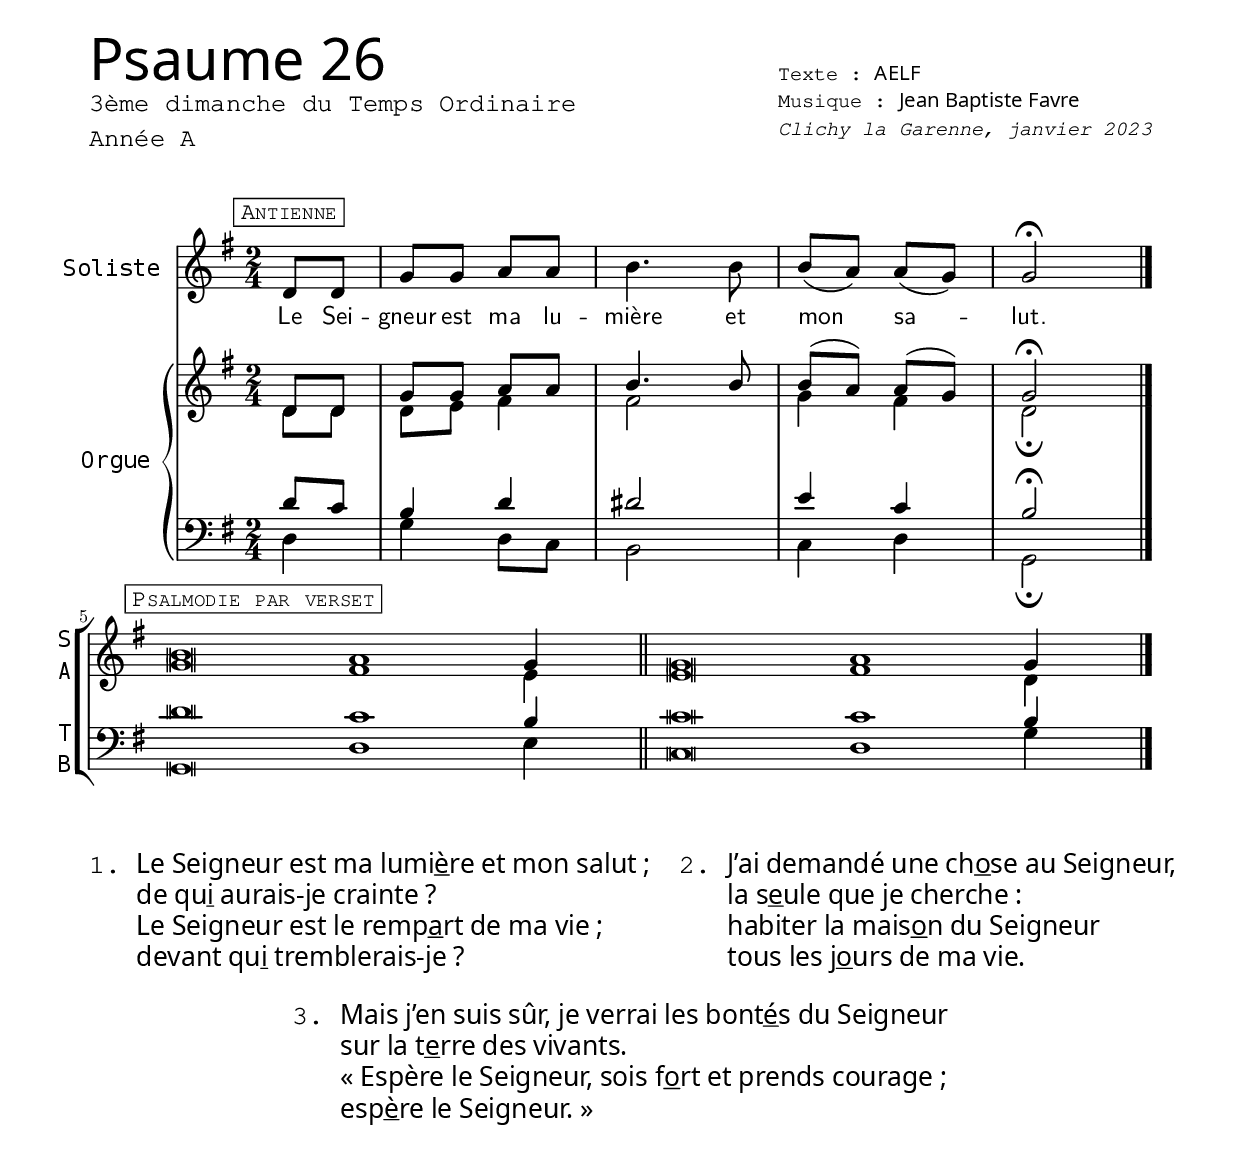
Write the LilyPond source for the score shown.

\version "2.18.2"
\language "english"
\include "../libs/commonFunctions.ily"

tempoVerseRallentando = {
  \set Score.tempoHideNote = ##t
  \tempo 4=60
}
tempoVerseAcelerando = {
  \set Score.tempoHideNote = ##t
  \tempo 2=120
}

scoreHeader = \header {
  title = "Psaume 26"
  subtitle = \markup { \column{"3ème dimanche du Temps Ordinaire" "Année A"}}
  composer = "Jean Baptiste Favre"
  poet = "AELF"
  date = "Clichy la Garenne, janvier 2023"
}

global = {
  \key g \major
  \time 2/4
}

%%%%%%%%%%%%%%%%%%%%%%%%%%%%%%
%%%%%%%%%% Antiphon %%%%%%%%%%
%%%%%%%%%%%%%%%%%%%%%%%%%%%%%%

antiphonRythm = {
  \autoBeamOff
 \partial 4 s4 s2*4 \bar "|." \break
}
antiphonMusicSoprano = \relative c' {
  \markCustom "Antienne"
  d8 d g8 g a a b4. b8 b (a) a (g) g2
  }

antiphonMusicAlto = \relative c' {
  d8 d d8 e fs4 fs2 g4 fs4 d2
  }

antiphonMusicTenor = \relative c' {
  d8 c b4 d ds2 e4 c b2
  }

antiphonMusicBass = \relative c {
  d4 g4 d8 c b2 c4 d4 g,2
  }

antiphonLyrics = \lyricmode {
  Le Sei -- gneur est ma lu -- mière et mon sa -- lut.
  }

antiphonLyricsSoprano = \antiphonLyrics
antiphonLyricsAlto = {}
antiphonLyricsTenor = {}
antiphonLyricsBass = {}

%%%%%%%%%%%%%%%%%%%%%%%%%%%%%%%%%%%%%%%%%%%%%%
%%%%%%%%%%          Verses          %%%%%%%%%%
%%%%%%%%%%%%%%%%%%%%%%%%%%%%%%%%%%%%%%%%%%%%%%
verseStropheRythm = {
  \accidentalStyle forget
  \once \override Score.RehearsalMark.break-align-symbols = #'(clef)
  \markCustom "Psalmodie par verset" \cadenzaOn
  \tempoVerseAcelerando s\breve s1 \tempoVerseRallentando s4 \bar "||"
  \tempoVerseAcelerando s\breve s1 \tempoVerseRallentando s4 \bar "|." \break
}
verseStropheMusicSoprano = \relative c'' {
  b\breve a1 g4
  g\breve a1 g4
  }
verseStropheMusicAlto = \relative c'' {
  g\breve fs1 e4
  e\breve fs1 d4
  }

verseStropheMusicTenor = \relative c' {
  d\breve c1 b4
  c\breve c1 b4
  }

verseStropheMusicBass = \relative c {
  g\breve d'1 e4
  c\breve d1 g4
  }

verseLyrics = \markuplist {
  \override #'(font-family . sans)
  \override #'(font-size . 1.3)
  \column {
    \fill-line {
      \left-column{
        \concat { \typewriter "1. " "Le Seigneur est ma lumi" \underline è "re et mon salut&nbsp;;"}
        \concat { \typewriter "   " "de qu" \underline i " aurais-je crainte&nbsp;?"}
        \concat { \typewriter "   " "Le Seigneur est le remp" \underline a "rt de ma vie&nbsp;;"}
        \concat { \typewriter "   " "devant qu" \underline i " tremblerais-je&nbsp;?"}
      }
      \hspace #1
      \left-column{
        \concat { \typewriter "2. " "J’ai demandé une ch" \underline o "se au Seigneur,"}
        \concat { \typewriter "   " "la s" \underline e "ule que je cherche&nbsp;:"}
        \concat { \typewriter "   " "habiter la mais" \underline o "n du Seigneur"}
        \concat { \typewriter "   " "tous les j" \underline o "urs de ma vie."}
      }
    }
    \vspace #1
    \fill-line {
      \left-column {
        \concat { \typewriter "3. " "Mais j’en suis sûr, je verrai les bont" \underline é "s du Seigneur"}
        \concat { \typewriter "   " "sur la t" \underline e "rre des vivants."}
        \concat { \typewriter "   " "«&nbsp;Espère le Seigneur, sois f" \underline o "rt et prends courage&nbsp;;"}
        \concat { \typewriter "   " "esp" \underline è "re le Seigneur.&nbsp;»"}
      }
    }
  }
}

%%%%%%%%%%%%%%%%%%%%%%%%%%%%%%%%%%%%%%%%%%%%%%%%%%%%%%%%%%%%%%%%%%%%%
%%%%%%%%%%%%%%%%%%%          Draw score          %%%%%%%%%%%%%%%%%%%%
%%%%%%%%%%%%%%%%%%%%%%%%%%%%%%%%%%%%%%%%%%%%%%%%%%%%%%%%%%%%%%%%%%%%%
% Load Piano settings & layout
partition = {
  <<
    % Antienne à 4 voix mixtes
    %\include "../libs/layouts/commonAntiphonFourVoices.ily"
    \new ChoirStaff = "Antophon4Voices" <<
      \new Staff = "AntiphonSopranoStaff" <<
        \once \override Staff.VerticalAxisGroup.remove-first = ##t
        \set Staff.instrumentName = "Soliste"
        \clef "treble"
        \new Dynamics \antiphonRythm
        \new Voice = "antiphonSoprano" { \global \antiphonMusicSoprano\fermata}
        \new Lyrics \lyricsto "antiphonSoprano" { \antiphonLyricsSoprano }
      >>
      %{\new Staff = "AntiphonAltoStaff" <<
        \once \override Staff.VerticalAxisGroup.remove-first = ##t
        \set Staff.instrumentName = "Alto"
        \clef "treble"
        \new Dynamics \antiphonRythm
        \new Voice = "antiphonAlto" { \global \antiphonMusicAlto\fermata }
        \new Lyrics \lyricsto "antiphonAlto" { \antiphonLyricsAlto }
      >>
      \new Staff = "AntiphonTenorStaff" <<
        \once \override Staff.VerticalAxisGroup.remove-first = ##t
        \set Staff.instrumentName = "Ténor"
        \clef "treble_8"
        \new Dynamics \antiphonRythm
        \new Voice = "antiphonTenor" { \global \antiphonMusicTenor\fermata }
        \new Lyrics \lyricsto "antiphonTenor" { \antiphonLyricsTenor }
      >>
      \new Staff  = "AntiphonBassStaff" <<
        \once \override Staff.VerticalAxisGroup.remove-first = ##t
        \set Staff.instrumentName = "Basse"
        \clef "bass"
        \new Dynamics \antiphonRythm
        \new Voice = "AntiphonBass" { \global \antiphonMusicBass\fermata }
        \new Lyrics \lyricsto "AntiphonBass" { \antiphonLyricsBass }
      >>%}
    >>
    %\include "../libs/layouts/commonPiano.ily"
    \new PianoStaff
    <<
      \set PianoStaff.instrumentName = #"Orgue"
      \new Staff <<
        \set Staff.printPartCombineTexts = ##f
        \once \override Staff.VerticalAxisGroup.remove-first = ##t
        \clef treble
        \new Voice = "soprani" {\global \voiceOne \antiphonMusicSoprano\fermata }
        \new Voice = "alti" {\global \voiceTwo \antiphonMusicAlto\fermata }
      >>
      \new Staff <<
        \set Staff.printPartCombineTexts = ##f
        \once \override Staff.VerticalAxisGroup.remove-first = ##t
        \clef bass
        \new Voice = "tenors" {\global \voiceThree \antiphonMusicTenor\fermata }
        \new Voice = "bass" {\global \voiceFour \antiphonMusicBass\fermata }
      >>
    >>
    % Psalmodie à 4 voix mixtes
    %\include "../libs/layouts/commonVerseFourVoices.ily"
    \new ChoirStaff = "versePsalmody"
    <<
      \new Staff = "verseSopranoAlto" <<
        \set Staff.shortInstrumentName = \markup { \right-column { "S" "A" } }
        \once \override Staff.VerticalAxisGroup.remove-first = ##t
        \global
        \clef treble
        \new Dynamics {\silence \antiphonMusicSoprano \verseStropheRythm}
        \new Voice = "verseSoprano" << \voiceOne {\silence \antiphonMusicSoprano \cadenzaOn \voiceOne \verseStropheMusicSoprano } >>
        \new Voice = "verseAlto" << \voiceTwo {\silence \antiphonMusicSoprano \cadenzaOn \voiceTwo \verseStropheMusicAlto } >>
      >>
      \new Staff = "verseTenorBass" <<
        \set Staff.shortInstrumentName = \markup { \right-column { "T" "B" } }
        \once \override Staff.VerticalAxisGroup.remove-first = ##t
        \global
        \clef bass
        \new Dynamics {\silence \antiphonMusicSoprano \verseStropheRythm}
        \new Voice = "verseTenor" << \voiceOne {\silence \antiphonMusicSoprano \cadenzaOn \voiceOne \verseStropheMusicTenor } >>
        \new Voice = "verseBass" << \voiceTwo {\silence \antiphonMusicSoprano \cadenzaOn \voiceTwo \verseStropheMusicBass } >>
      >>
    >>
  >>
}
%%%%%%%%%%%%% PARTITION VISUELLE %%%%%%%%%%%%%
% PDF output
\paper {
  top-margin = 1.5\cm
  bottom-margin = 1.5\cm
  left-margin = 1.5\cm
  right-margin = 1.5\cm
  markup-system-spacing = #'((basic-distance . 10)
     (minimum-distance . 10)
     (padding . 5)
     (stretchability . 5))
 system-system-spacing = #'((basic-distance . 5)
     (minimum-distance . 5)
     (padding . 1)
     (stretchability . 5))
  #(define fonts
    (set-global-fonts
     #:music "emmentaler"
     #:brace "emmentaler"
     #:roman "Latin Modern Roman"
     #:sans "Cantarell"
    ))
  #(include-special-characters)
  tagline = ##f
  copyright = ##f
  scoreTitleMarkup = \markup \columns {
    \fill-line {
      \column {
        \line {
          \left-column {
            \fontsize #8 \sans \fromproperty #'header:title
            \fontsize #1 \typewriter \fromproperty #'header:subtitle
          }
        }
      }
      \column {
        \line {
          \fontsize #-1
          \left-column {
            \line { \concat { \typewriter "Texte&nbsp;: " \sans \fromproperty #'header:poet \bold " " } }
            \line { \concat { \typewriter "Musique&nbsp;: " \sans \fromproperty #'header:composer \bold " " } }
            \typewriter \italic \fromproperty #'header:date
          }
        }
      }
    }
  }
}

%#(set-global-staff-size 18)
\score {
  \partition
  \layout {
      ragged-last = ##f
      \context {
          \Staff
          \RemoveEmptyStaves
          \override NoteHead #'style = #'altdefault
          \override InstrumentName #'font-name = #"Monospace Regular"
      }
      \context {
          \PianoStaff
          \RemoveEmptyStaves
          \override NoteHead #'style = #'altdefault
          \override InstrumentName #'font-name = #"Monospace Regular"
      }
      \context {
          \ChoirStaff
          \RemoveEmptyStaves
          \override NoteHead #'style = #'altdefault
          \override InstrumentName #'font-name = #"Monospace Regular"
      }
      \override LyricText #'font-name = #"Latin Modern Sans"
      \override Score.RehearsalMark.font-family = #'typewriter
  }
  \scoreHeader
}
\verseLyrics

% Midi output
partitionStrophe = {
      \new PianoStaff = "antiphonMusic"
      <<
        \new Staff <<
          \global \clef treble
          \new Dynamics \antiphonRythm
          \new Voice = "antiphonMusicSoprano" \antiphonMusicSoprano
          \new Voice = "antiphonMusicAlto" \antiphonMusicAlto
        >>
        \new Staff <<
          \global \clef bass
          \new Dynamics \antiphonRythm
          \new Voice = "antiphonMusicTenor" \antiphonMusicTenor
          \new Voice = "antiphonMusicBass" \antiphonMusicBass
        >>
      >>
      \new ChoirStaff = "verseMusic"
      <<
        \new Staff = "verseMusicSA"
        <<
          \global
          \clef treble
          \new Dynamics {\verseStropheRythm}
          \new Voice = "verseMusicSoprano" \verseStropheMusicSoprano
          \new Voice = "verseMusicAlto" \verseStropheMusicAlto
        >>
        \new Staff = "verseMusicTB"
        <<
          \global
          \clef bass
          \new Dynamics {\verseStropheRythm}
          \new Voice = "verseMusicTenor" \verseStropheMusicTenor
          \new Voice = "verseMusicBass" \verseStropheMusicBass
        >>
      >>
    }
partitionVerset = {
      \new PianoStaff = "antiphonMusic"
      <<
        \new Staff <<
          \global \clef treble
          \new Dynamics \antiphonRythm
          \new Voice = "antiphonMusicSoprano" \antiphonMusicSoprano
          \new Voice = "antiphonMusicAlto" \antiphonMusicAlto
        >>
        \new Staff <<
          \global \clef bass
          \new Dynamics \antiphonRythm
          \new Voice = "antiphonMusicTenor" \antiphonMusicTenor
          \new Voice = "antiphonMusicBass" \antiphonMusicBass
        >>
      >>
      \new ChoirStaff = "verseMusic"
      <<
        \new Staff = "verseMusicSA"
        <<
          \global
          \clef treble
          \new Dynamics {\verseStropheRythm}
          \new Voice = "verseMusicSoprano" \verseStropheMusicSoprano
          \new Voice = "verseMusicAlto" \verseStropheMusicAlto
        >>
        \new Staff = "verseMusicTB"
        <<
          \global
          \clef bass
          \new Dynamics {\verseStropheRythm}
          \new Voice = "verseMusicTenor" \verseStropheMusicTenor
          \new Voice = "verseMusicBass" \verseStropheMusicBass
        >>
      >>
    }

\book {
\bookOutputSuffix "Verset"
\score {
  <<
    \keepWithTag #'audio \unfoldRepeats \partitionVerset
    \context Staff = "Soprano" {
      \set Score.midiMinimumVolume = #0.5
      \set Score.midiMaximumVolume = #0.7
      \set Staff.midiMinimumVolume = #0.8
      \set Staff.midiMaximumVolume = #1
    }
    \context Voice = "Soprano" {
      \set Score.midiMinimumVolume = #0.5
      \set Score.midiMaximumVolume = #0.7
      \set Staff.midiMinimumVolume = #0.8
      \set Staff.midiMaximumVolume = #1
    }
  >>
  \midi { \set midiMergeUnisons = ##t  \tempo 4. = 55}
}
}
\book {
\bookOutputSuffix "Strophe"
\score {
  <<
    \keepWithTag #'audio \unfoldRepeats \partitionStrophe
    \context Staff = "Soprano" {
      \set Score.midiMinimumVolume = #0.5
      \set Score.midiMaximumVolume = #0.7
      \set Staff.midiMinimumVolume = #0.8
      \set Staff.midiMaximumVolume = #1
    }
    \context Voice = "Soprano" {
      \set Score.midiMinimumVolume = #0.5
      \set Score.midiMaximumVolume = #0.7
      \set Staff.midiMinimumVolume = #0.8
      \set Staff.midiMaximumVolume = #1
    }
  >>
  \midi { \set midiMergeUnisons = ##t \tempo 4. = 55}
}
}